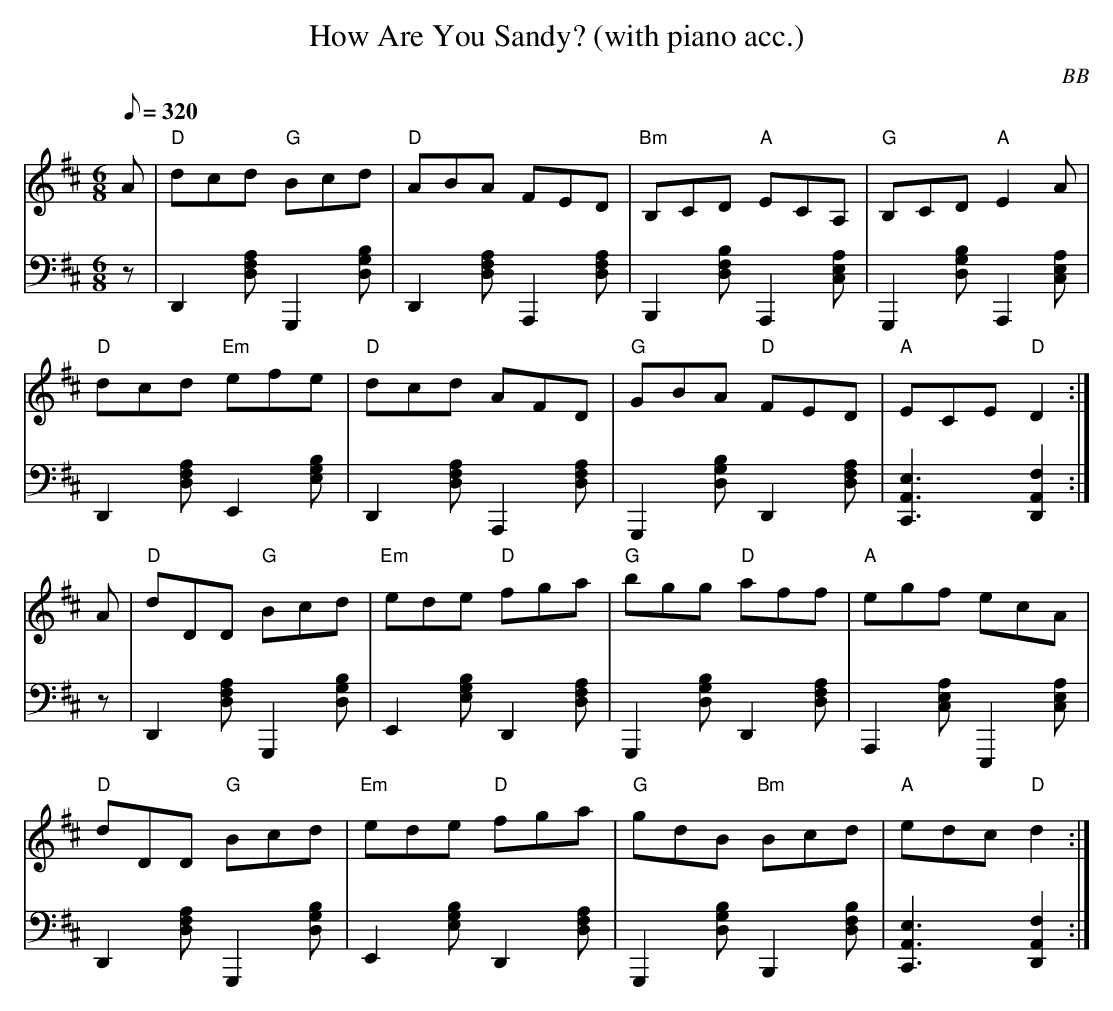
X:1
T: How Are You Sandy? (with piano acc.)
C: BB
L: 1/8
M: 6/8
Q: 1/8=320
V: 1 program 1 110 %fiddle
V: 2 volume=70 clef=bass m=D program 1 00
K: D
[V:1] A |"D"dcd "G"Bcd | "D"ABA FED | "Bm"B,CD "A"ECA, | "G"B,CD "A"E2A |
[V:2] z|D,2[AFD]G,,2[GDB]|D,2[AFD]A,,2[AFD]|B,,2[BFD]A,,2[AEC]|G,,2[GDB]A,,2[ACE]|
[V:1] "D"dcd "Em"efe | "D"dcd AFD | "G"GBA "D"FED | "A"ECE "D"D2 :|
[V:2] D,2[AFD]E,2[EBG]|D,2[AFD]A,,2[AFD]|G,,2[GDB]D,2[AFD]|[A,3E3C,3][D,2A,2F2]:|
[V:1] A | "D"dDD "G"Bcd | "Em"ede "D"fga | "G"bgg "D"aff | "A"egf ecA |
[V:2] z| D,2[AFD]G,,2[GDB]|E,2[EBG]D,2[AFD]|G,,2[GDB]D,2[AFD]|A,,2[ACE]E,,2[ACE]|
[V:1] "D"dDD "G"Bcd | "Em"ede "D"fga | "G"gdB "Bm"Bcd | "A"edc "D"d2 :|
[V:2] D,2[AFD]G,,2[GDB]|E,2[EBG]D,2[AFD]|G,,2[GDB]B,,2[BFD]|[A,3E3C,3][D,2A,2F2]:|
